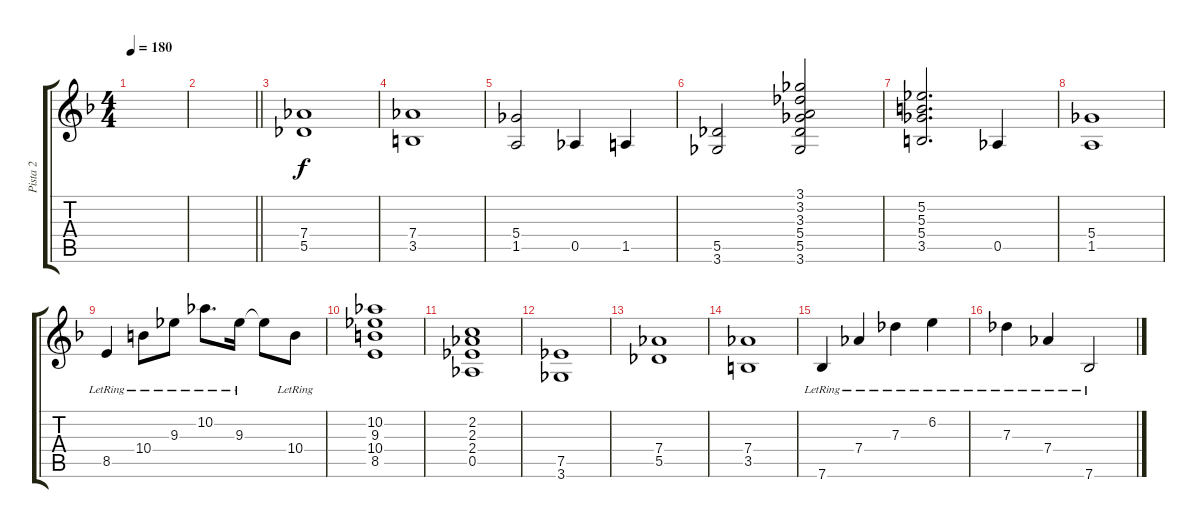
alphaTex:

\track ("Pista 2" "Pista 2") {instrument distortionguitar}
\staff {score tabs}
\tuning (Eb4 Bb3 Gb3 Db3 Ab2 Eb2) {hide}
\ts (4 4)
\tempo 180
\clef g2
\ks f
|
\barLineRight lightlight
|
(7.4 5.5).1 |
(7.4 3.5).1 |
(5.4 1.5).2 0.5.4 1.5.4 |
(5.5 3.6).2 (3.1 3.2 3.3 5.4 5.5 3.6).2 |
(5.2 5.3 5.4 3.5).2{d} 0.5.4 |
(5.4 1.5).1 |
8.5{lr}.4 10.4{lr}.8 9.3{lr}.8 10.2{lr}.8{d} 9.3{lr}.16 9.3{t}.8 10.4{lr}.8 |
(10.2 9.3 10.4 8.5).1 |
(2.2 2.3 2.4 0.5).1 |
(7.5 3.6).1 |
(7.4 5.5).1 |
(7.4 3.5).1 |
7.6{lr}.4 7.4{lr}.4 7.3{lr}.4 6.2{lr}.4 |
7.3{lr}.4 7.4{lr}.4 7.6{lr}.2
